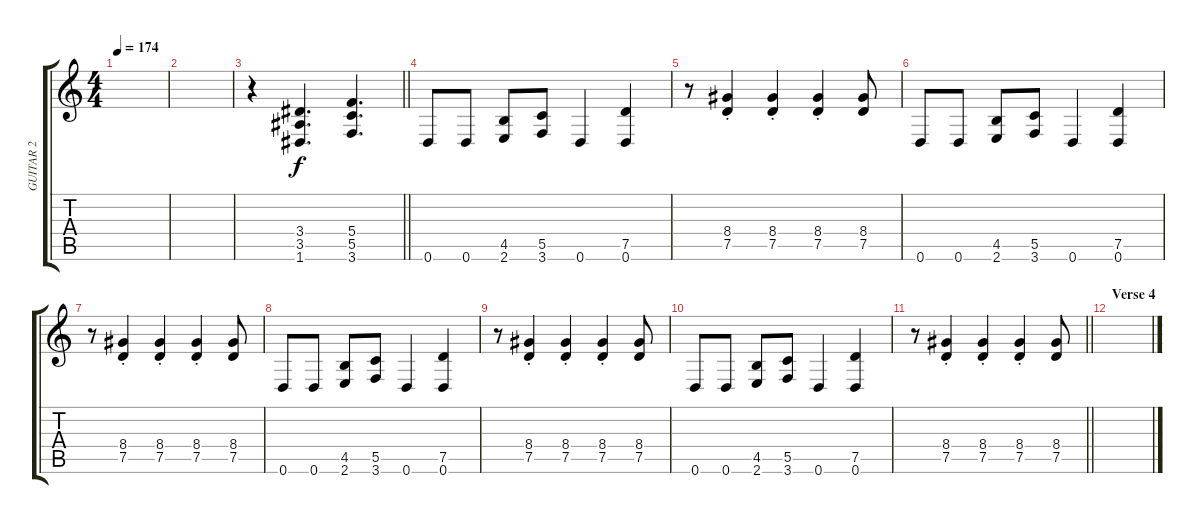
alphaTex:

\track ("GUITAR 2" "GUITAR 2") {instrument overdrivenguitar}
\staff {score tabs}
\tuning (D4 A3 F3 C3 G2 D2) {hide}
\ts (4 4)
\tempo 174
\clef g2
\ks c
|
|
\barLineRight lightlight
r.4 (3.4 3.5 1.6).4{d} (5.4 5.5 3.6).4{d} |
0.6.8 0.6.8 (4.5 2.6).8 (5.5 3.6).8 0.6.4 (7.5 0.6).4 |
r.8 (8.4{st} 7.5{st}).4 (8.4{st} 7.5{st}).4 (8.4{st} 7.5{st}).4 (8.4 7.5).8 |
0.6.8 0.6.8 (4.5 2.6).8 (5.5 3.6).8 0.6.4 (7.5 0.6).4 |
r.8 (8.4{st} 7.5{st}).4 (8.4{st} 7.5{st}).4 (8.4{st} 7.5{st}).4 (8.4 7.5).8 |
0.6.8 0.6.8 (4.5 2.6).8 (5.5 3.6).8 0.6.4 (7.5 0.6).4 |
r.8 (8.4{st} 7.5{st}).4 (8.4{st} 7.5{st}).4 (8.4{st} 7.5{st}).4 (8.4 7.5).8 |
0.6.8 0.6.8 (4.5 2.6).8 (5.5 3.6).8 0.6.4 (7.5 0.6).4 |
\barLineRight lightlight
r.8 (8.4{st} 7.5{st}).4 (8.4{st} 7.5{st}).4 (8.4{st} 7.5{st}).4 (8.4 7.5).8 |
\section ("" "Verse 4")
